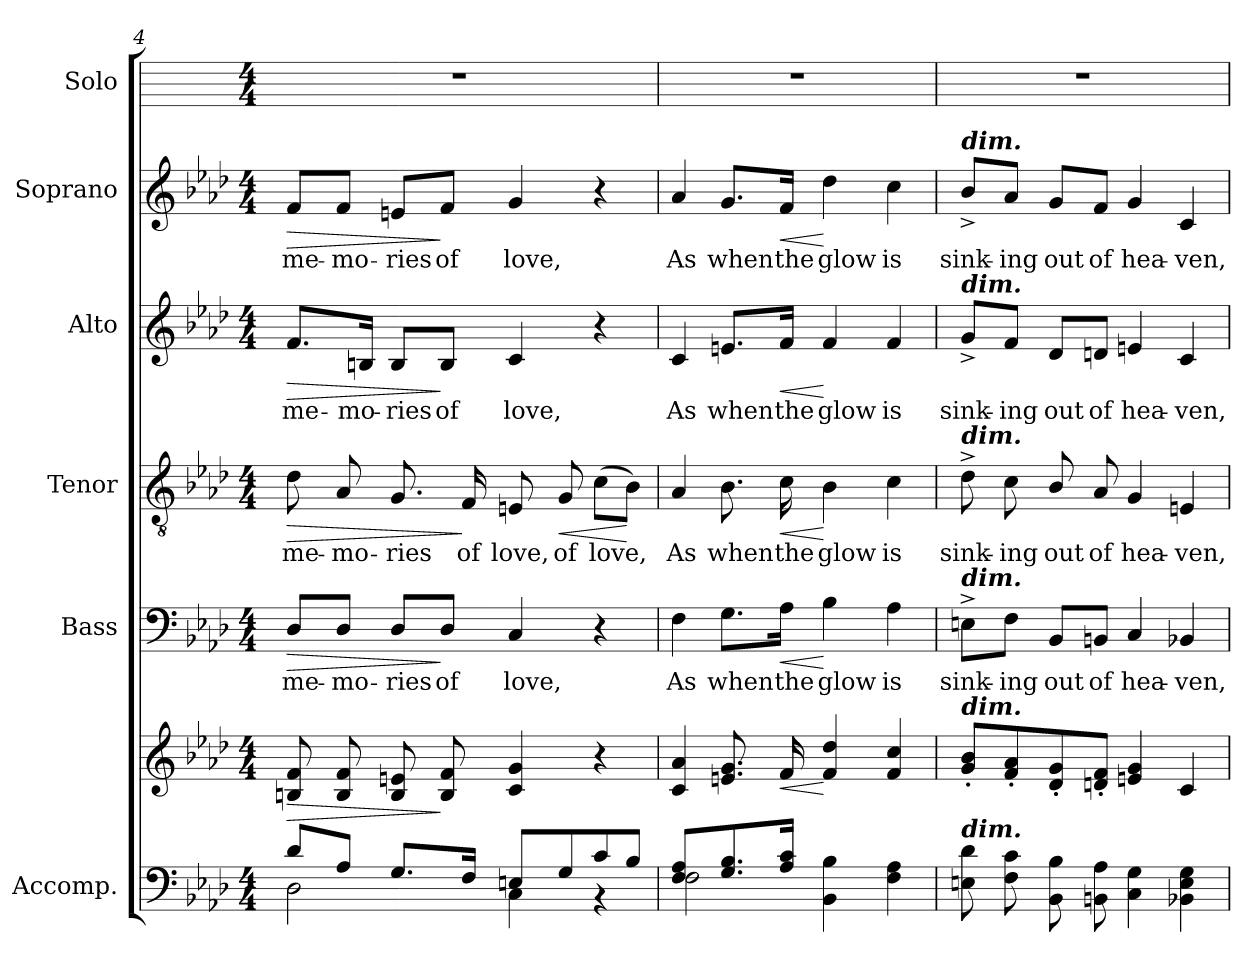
**kern	**kern	**dynam	**kern	**text	**dynam	**kern	**text	**dynam	**kern	**text	**dynam	**kern	**text	**dynam	**kern
*part6	*part6	*part6	*part5	*part5	*part5	*part4	*part4	*part4	*part3	*part3	*part3	*part2	*part2	*part2	*part1
*staff7	*staff6	*staff6/7	*staff5	*staff5	*staff5	*staff4	*staff4	*staff4	*staff3	*staff3	*staff3	*staff2	*staff2	*staff2	*staff1
*I"Accomp.	*	*	*I"Bass	*	*	*I"Tenor	*	*	*I"Alto	*	*	*I"Soprano	*	*	*I"Solo
*	*	*	*I'B	*	*	*I'T	*	*	*I'A	*	*	*I'S	*	*	*I'Solo
!!LO:LB:g=z
*clefF4	*clefG2	*	*clefF4	*	*	*clefGv2	*	*	*clefG2	*	*	*clefG2	*	*	*
*k[b-e-a-d-]	*k[b-e-a-d-]	*	*k[b-e-a-d-]	*	*	*k[b-e-a-d-]	*	*	*k[b-e-a-d-]	*	*	*k[b-e-a-d-]	*	*	*
*A-:	*A-:	*	*A-:	*	*	*A-:	*	*	*A-:	*	*	*A-:	*	*	*
*M4/4	*M4/4	*	*M4/4	*	*	*M4/4	*	*	*M4/4	*	*	*M4/4	*	*	*M4/4
=4	=4	=4	=4	=4	=4	=4	=4	=4	=4	=4	=4	=4	=4	=4	=4
*^	*	*	*	*	*	*	*	*	*	*	*	*	*	*	*
!	!	!	!LO:HP:b	!	!LO:LY:b	!LO:HP:b	!	!LO:LY:b	!LO:HP:b	!	!LO:LY:b	!LO:HP:b	!	!LO:LY:b	!LO:HP:b	!
8d-/	2D-\	8Bn 8fL	>	8D-/L	me-	>	8d-	me-	>	8.f/L	me-	>	8f/L	me-	>	1r
!	!	!	!	!	!LO:LY:b	!	!	!LO:LY:b	!	!	!	!	!	!LO:LY:b	!	!
8A-/J	.	8B 8f	.	8D-/J	-mo-	.	8A-	-mo-	.	.	.	.	8f/J	-mo-	.	.
!	!	!	!	!	!	!	!	!	!	!	!LO:LY:b	!	!	!	!	!
.	.	.	.	.	.	.	.	.	.	16Bn/Jk	-mo-	.	.	.	.	.
!	!	!	!	!	!LO:LY:b	!	!	!LO:LY:b	!	!	!LO:LY:b	!	!	!LO:LY:b	!	!
8.G/L	.	8B 8en	.	8D-/L	-ries	.	8.G	-ries	.	8B/L	-ries	.	8en/L	-ries	.	.
!	!	!	!	!	!LO:LY:b	!	!	!	!	!	!LO:LY:b	!	!	!LO:LY:b	!	!
.	.	8B 8f	]	8D-/J	of	]	.	.	.	8B/J	of	]	8f/J	of	]	.
!	!	!	!	!	!	!	!	!LO:LY:b	!	!	!	!	!	!	!	!
16F/J	.	.	.	.	.	.	16F	of	]	.	.	.	.	.	.	.
!	!	!	!	!	!LO:LY:b	!	!	!LO:LY:b	!	!	!LO:LY:b	!	!	!LO:LY:b	!	!
8En/L	4C\	4c 4g	.	4C	love,	.	8En	love,	.	4c	love,	.	4g	love,	.	.
!	!	!	!	!	!	!	!	!LO:LY:b	!LO:HP:b	!	!	!	!	!	!	!
8G/	.	.	.	.	.	.	8G	of	<	.	.	.	.	.	.	.
!	!	!	!	!	!	!	!	!LO:LY:b	!	!	!	!	!	!	!	!
8c/	4r	4r	.	4r	.	.	(>8cL	love,	.	4r	.	.	4r	.	.	.
8B-/J	.	.	.	.	.	.	8B-J)	.	[	.	.	.	.	.	.	.
=5	=5	=5	=5	=5	=5	=5	=5	=5	=5	=5	=5	=5	=5	=5	=5	=5
!	!	!	!	!	!LO:LY:b	!	!	!LO:LY:b	!	!	!LO:LY:b	!	!	!LO:LY:b	!	!
4F/ 4A-/	2F\	4c 4a-	.	4F	As	.	4A-	As	.	4c	As	.	4a-	As	.	1r
!	!	!	!	!	!LO:LY:b	!	!	!LO:LY:b	!	!	!LO:LY:b	!	!	!LO:LY:b	!	!
8.G/ 8.B-/	.	8.en 8.gL	.	8.G\L	when	.	8.B-	when	.	8.en/L	when	.	8.g/L	when	.	.
!	!	!	!LO:HP:b	!	!LO:LY:b	!LO:HP:b	!	!LO:LY:b	!LO:HP:b	!	!LO:LY:b	!LO:HP:b	!	!LO:LY:b	!LO:HP:b	!
16A-/ 16c/J	.	16f	<	16A-\Jk	the	<	16c	the	<	16f/Jk	the	<	16f/Jk	the	<	.
!	!	!	!	!	!LO:LY:b	!	!	!LO:LY:b	!	!	!LO:LY:b	!	!	!LO:LY:b	!	!
2ryy	4BB-\ 4B-\	4f 4dd-	[	4B-	glow	[	4B-	glow	[	4f	glow	[	4dd-	glow	[	.
!	!	!	!	!	!LO:LY:b	!	!	!LO:LY:b	!	!	!LO:LY:b	!	!	!LO:LY:b	!	!
.	4F\ 4A-\	4f 4cc	.	4A-	is	.	4c	is	.	4f	is	.	4cc	is	.	.
=6	=6	=6	=6	=6	=6	=6	=6	=6	=6	=6	=6	=6	=6	=6	=6	=6
!	!	!	!	!	!	!	!	!	!	!	!	!	!LO:TX:a:Bi:t=dim.	!	!	!
!	!	!	!	!	!	!	!	!	!	!LO:TX:a:Bi:t=dim.	!	!	!	!	!	!
!	!	!	!	!	!	!	!LO:TX:a:Bi:t=dim.	!	!	!	!	!	!	!	!	!
!	!	!	!	!LO:TX:a:Bi:t=dim.	!	!	!	!	!	!	!	!	!	!	!	!
!	!	!LO:TX:a:Bi:t=dim.	!	!	!	!	!	!	!	!	!	!	!	!	!	!
!LO:TX:a:Bi:t=dim.	!	!	!	!	!	!	!	!	!	!	!	!	!	!	!	!
!	!	!	!	!	!LO:LY:b	!	!	!LO:LY:b	!	!	!LO:LY:b	!	!	!LO:LY:b	!	!
1ryy	8En\ 8d-\L	8g/' 8b-/'L	.	8En^\L	sink-	.	8d-^\	sink-	.	8g^/L	sink-	.	8b-^/L	sink-	.	1r
!	!	!	!	!	!LO:LY:b	!	!	!LO:LY:b	!	!	!LO:LY:b	!	!	!LO:LY:b	!	!
.	8F\ 8c\	8f' 8a-'	.	8F\J	-ing	.	8c	-ing	.	8f/J	-ing	.	8a-/J	-ing	.	.
!	!	!	!	!	!LO:LY:b	!	!	!LO:LY:b	!	!	!LO:LY:b	!	!	!LO:LY:b	!	!
.	8BB-\ 8B-\	8d-' 8g'	.	8BB-/L	out	.	8B-/	out	.	8d-/L	out	.	8g/L	out	.	.
!	!	!	!	!	!LO:LY:b	!	!	!LO:LY:b	!	!	!LO:LY:b	!	!	!LO:LY:b	!	!
.	8BBn\ 8A-\	8dn' 8f'J	.	8BBn/J	of	.	8A-	of	.	8dn/J	of	.	8f/J	of	.	.
!	!	!	!	!	!LO:LY:b	!	!	!LO:LY:b	!	!	!LO:LY:b	!	!	!LO:LY:b	!	!
.	4C\ 4G\	4en 4g	.	4C	hea-	.	4G	hea-	.	4en	hea-	.	4g	hea-	.	.
!	!	!	!	!	!LO:LY:b	!	!	!LO:LY:b	!	!	!LO:LY:b	!	!	!LO:LY:b	!	!
.	4BB-X\ 4E\ 4G\	4c	.	4BB-X	-ven,	.	4En/	-ven,	.	4c	-ven,	.	4c	-ven,	.	.
*v	*v	*	*	*	*	*	*	*	*	*	*	*	*	*	*	*
=	=	=	=	=	=	=	=	=	=	=	=	=	=	=	=
*-	*-	*-	*-	*-	*-	*-	*-	*-	*-	*-	*-	*-	*-	*-	*-
